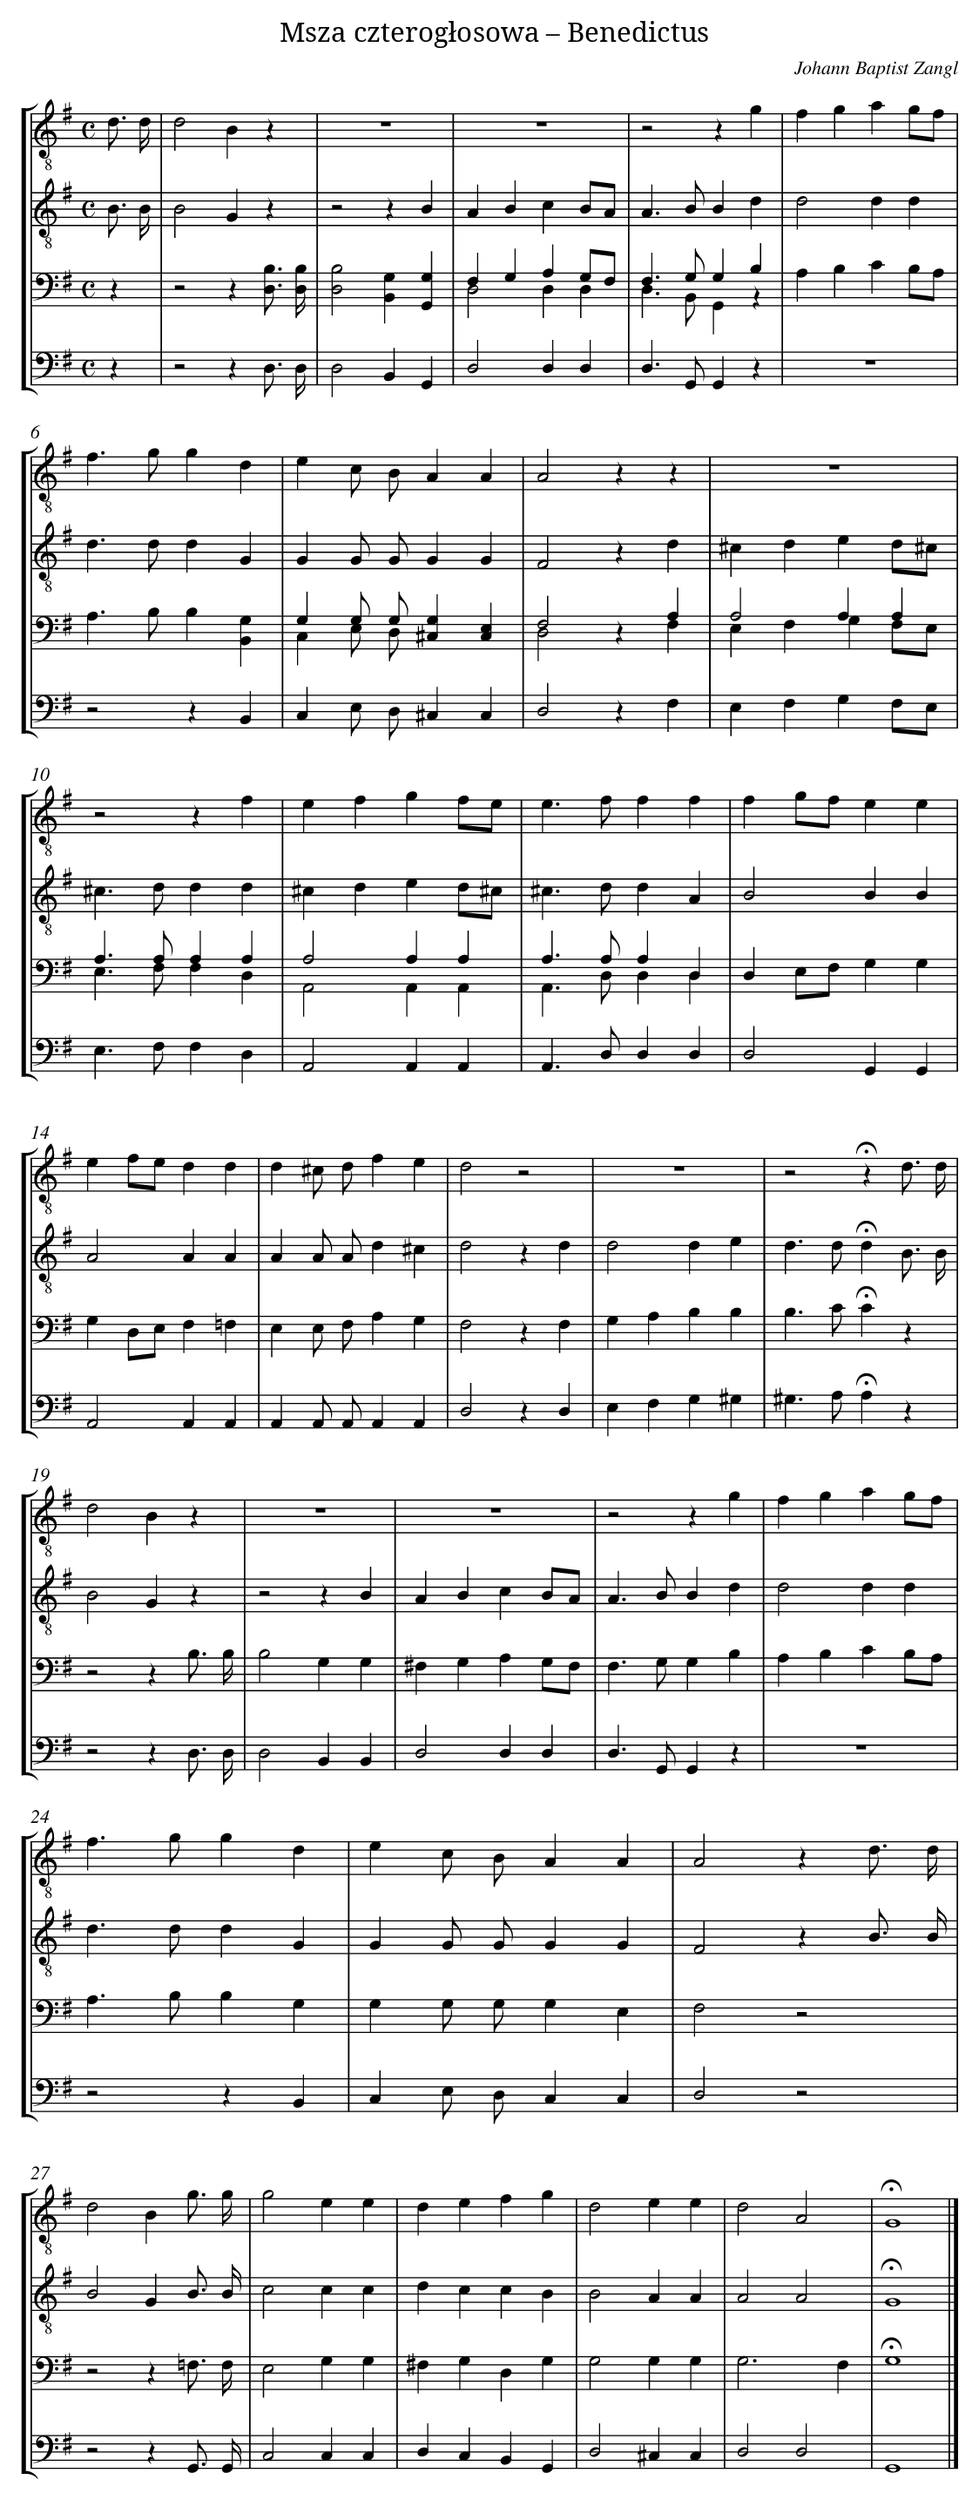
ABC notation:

X:1
T: Msza czterogłosowa – Benedictus
C: Johann Baptist Zangl
L: 1/4
M: C
%%staves [1 2 3 4]
V: 1 clef=treble-8
V: 2 clef=treble-8
V: 3 clef=bass
V: 4 clef=bass
K: G
[V:1] d3// d// [I:setbarnb 1]|
[V:2] B3// B// |
[V:3] z |
[V:4] z |
[V:1] d2Bz |
[V:2] B2Gz |
[V:3] z2z[D,3//B,3//] [D,//B,//] |
[V:4] z2zD,3// D,// |
[V:1] z4 |
[V:2] z2zB |
[V:3] [D,2B,2][B,,G,][G,,G,] |
[V:4] D,2B,,G,, |
[V:1] z4 |
[V:2] ABcB/A/ |
[V:3] F,G,A,G,/F,/ & D,2D,D, |
[V:4] D,2D,D, |
[V:1] z2zg |
[V:2] A>BBd |
[V:3] F,>G,G,B, & D,>B,,G,,z |
[V:4] D,>G,,G,,z |
[V:1] fgag/f/ |
[V:2] d2dd |
[V:3] A,B,CB,/A,/ |
[V:4] z4 |
[V:1] f>ggd |
[V:2] d>ddG |
[V:3] A,>B,B,[B,,G,] |
[V:4] z2zB,, |
[V:1] ec/ B/AA |
[V:2] GG/ G/GG |
[V:3] G,G,/ G,/[^C,G,][C,E,] & C,E,/ D,/x2 |
[V:4] C,E,/ D,/^C,C, |
[V:1] A2zz |
[V:2] F2zd |
[V:3] F,2zA, & D,2xF, |
[V:4] D,2zF, |
[V:1] z4 |
[V:2] ^cded/^c/ |
[V:3] A,2A,A, & E,F,G,F,/E,/ |
[V:4] E,F,G,F,/E,/ |
[V:1] z2zf |
[V:2] ^c>ddd |
[V:3] A,>A,A,A, & E,>F,F,D, |
[V:4] E,>F,F,D, |
[V:1] efgf/e/ |
[V:2] ^cded/^c/ |
[V:3] A,2A,A, & A,,2A,,A,, |
[V:4] A,,2A,,A,, |
[V:1] e>fff |
[V:2] ^c>ddA |
[V:3] A,>A,A,D, & A,,>D,D,D, |
[V:4] A,,>D,D,D, |
[V:1] fg/f/ee |
[V:2] B2BB |
[V:3] D,E,/F,/G,G, |
[V:4] D,2G,,G,, |
[V:1] ef/e/dd |
[V:2] A2AA |
[V:3] G,D,/E,/F,=F, |
[V:4] A,,2A,,A,, |
[V:1] d^c/ d/fe |
[V:2] AA/ A/d^c |
[V:3] E,E,/ F,/A,G, |
[V:4] A,,A,,/ A,,/A,,A,, |
[V:1] d2z2 |
[V:2] d2zd |
[V:3] F,2zF, |
[V:4] D,2zD, |
[V:1] z4 |
[V:2] d2de |
[V:3] G,A,B,B, |
[V:4] E,F,G,^G, |
[V:1] z2!fermata!zd3// d// |
[V:2] d>d!fermata!dB3// B// |
[V:3] B,>C!fermata!Cz |
[V:4] ^G,>A,!fermata!A,z |
[V:1] d2Bz |
[V:2] B2Gz |
[V:3] z2zB,3// B,// |
[V:4] z2zD,3// D,// |
[V:1] z4 |
[V:2] z2zB |
[V:3] B,2G,G, |
[V:4] D,2B,,B,, |
[V:1] z4 |
[V:2] ABcB/A/ |
[V:3] ^F,G,A,G,/F,/ |
[V:4] D,2D,D, |
[V:1] z2zg |
[V:2] A>BBd |
[V:3] F,>G,G,B, |
[V:4] D,>G,,G,,z |
[V:1] fgag/f/ |
[V:2] d2dd |
[V:3] A,B,CB,/A,/ |
[V:4] z4 |
[V:1] f>ggd |
[V:2] d>ddG |
[V:3] A,>B,B,G, |
[V:4] z2zB,, |
[V:1] ec/ B/AA |
[V:2] GG/ G/GG |
[V:3] G,G,/ G,/G,E, |
[V:4] C,E,/ D,/C,C, |
[V:1] A2zd3// d// |
[V:2] F2zB3// B// |
[V:3] F,2z2 |
[V:4] D,2z2 |
[V:1] d2Bg3// g// |
[V:2] B2GB3// B// |
[V:3] z2z=F,3// F,// |
[V:4] z2zG,,3// G,,// |
[V:1] g2ee |
[V:2] c2cc |
[V:3] E,2G,G, |
[V:4] C,2C,C, |
[V:1] defg |
[V:2] dccB |
[V:3] ^F,G,D,G, |
[V:4] D,C,B,,G,, |
[V:1] d2ee |
[V:2] B2AA |
[V:3] G,2G,G, |
[V:4] D,2^C,C, |
[V:1] d2A2 |
[V:2] A2A2 |
[V:3] G,3F, |
[V:4] D,2D,2 |
[V:1] !fermata!G4 |]
[V:2] !fermata!G4 |]
[V:3] !fermata!G,4 |]
[V:4] G,,4 |]
